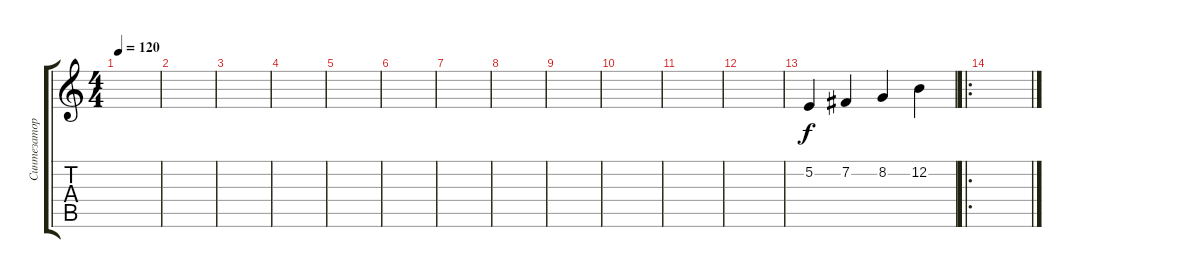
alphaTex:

\track ("Синтезатор" "Синтезатор") {instrument stringensemble1}
\staff {score tabs}
\tuning (E4 B3 G3 D3 A2 E2) {hide}
\ts (4 4)
\tempo 120
\clef g2
\ks c
|
|
|
|
|
|
|
|
|
|
|
|
5.2.4 7.2.4 8.2.4 12.2.4 |
\ro
